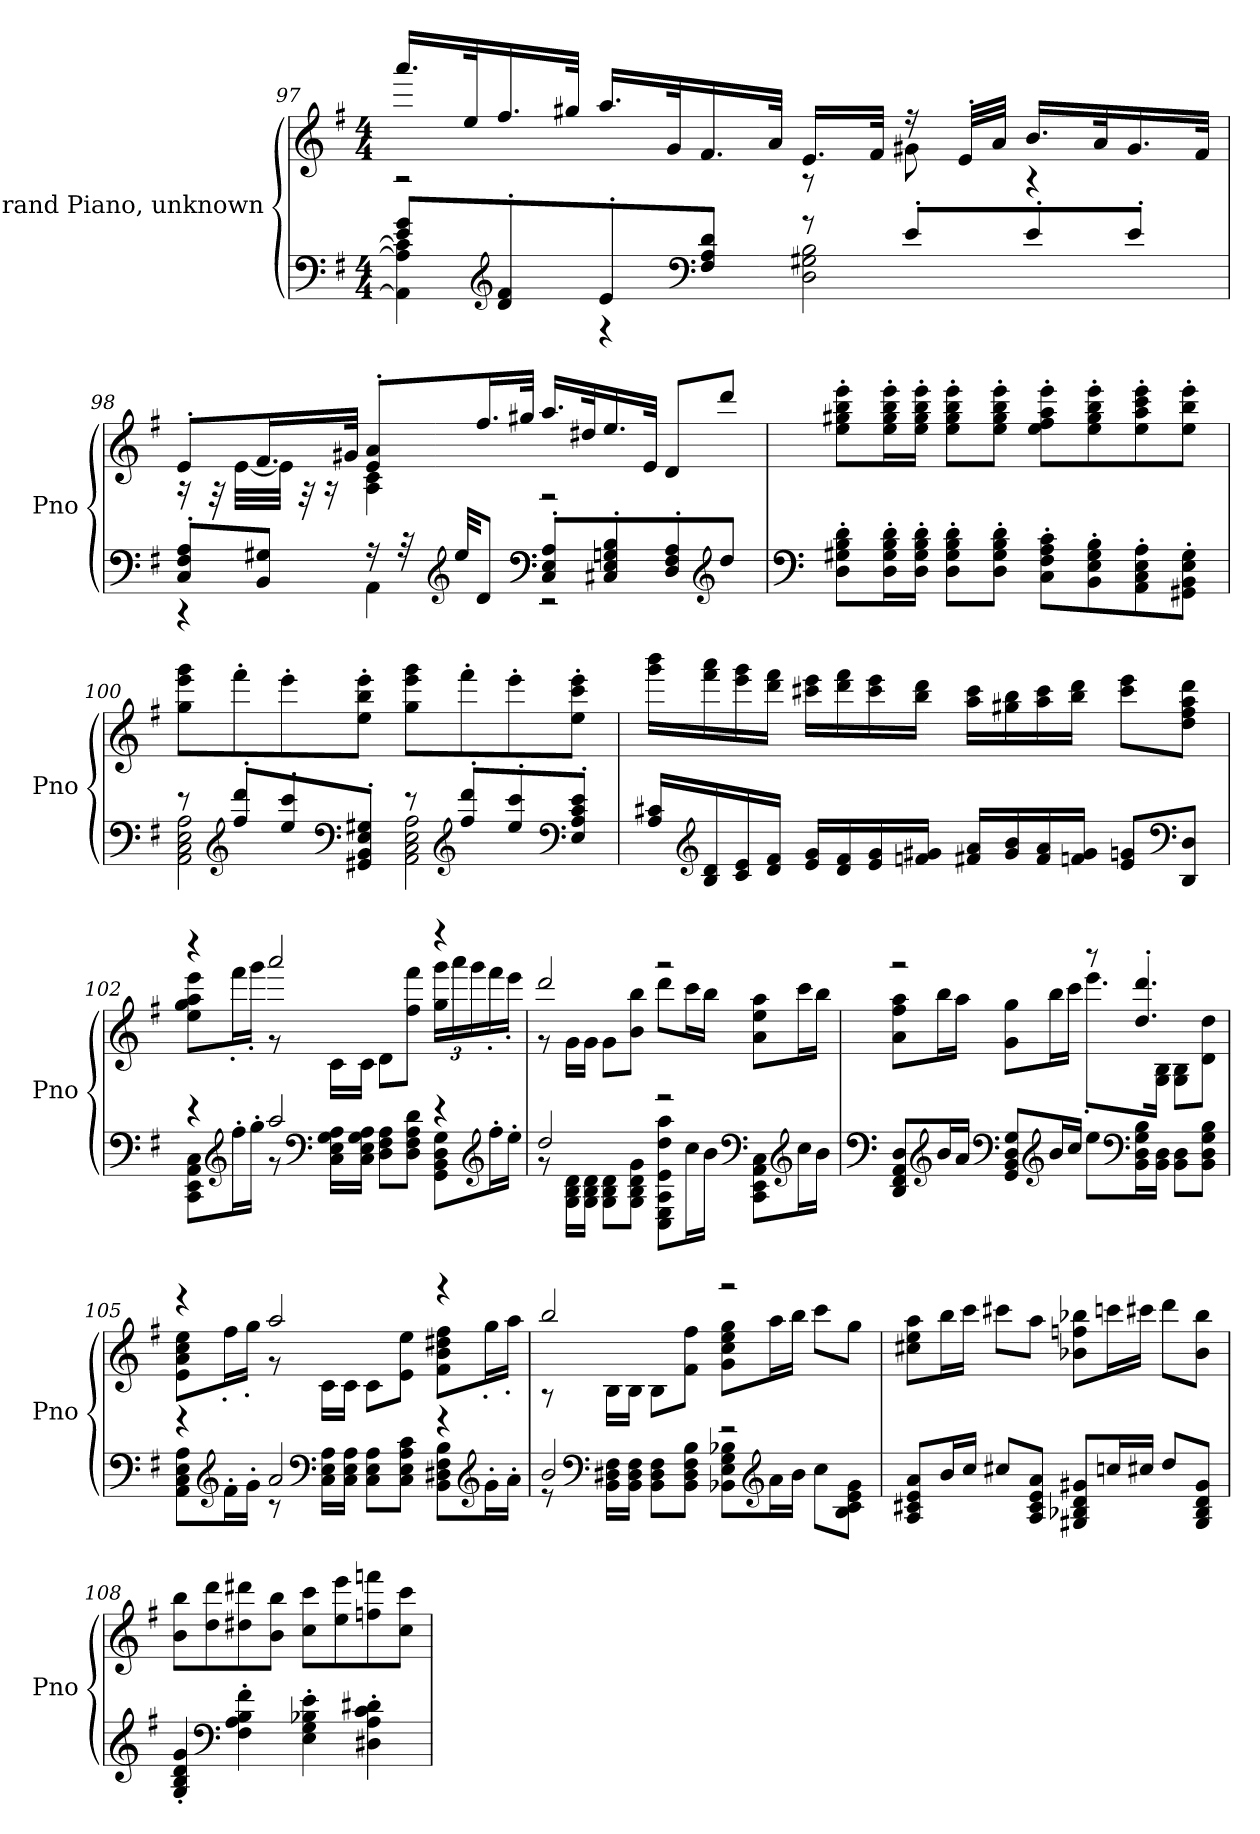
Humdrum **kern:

**kern	**kern
*part1	*part1
*staff2	*staff1
*I"Grand Piano, unknown	*
*I'Pno	*
*clefF4	*clefG2
*k[f#]	*k[f#]
*M4/4	*M4/4
=97	=97
*^	*^
8e/ 8g/L	4AA\] 4A\] 4c\]	16.aaa/LL	2r
.	.	32ee/K	.
*clefG2	*	*	*
8d/' 8f#/'	.	16.ff#/	.
.	.	32gg#X/JJk	.
8e'/	4r	16.aa/LL	.
.	.	32g/K	.
*clefF4	*	*	*
8F#/ 8A/ 8d/J	.	16.f#/	.
.	.	32a/JJk	.
8r	2D\ 2G#X\ 2B\	16.e/LL	8r
.	.	32f#/JJk	.
8e'/L	.	16r	8g#X\
.	.	32e'/LLL	.
.	.	32a/JJJ	.
8e'/	.	16.b/LL	4r
.	.	32a/K	.
8e'/J	.	16.g#/	.
.	.	32f#/JJk	.
!!LO:LB:g=z	!!
=98	=98	=98	=98
8C/' 8F#/' 8A/'L	4r	8e'/L	16r
.	.	.	32r
.	.	.	[32e\LLL
8BB/ 8G#X/J	.	16.f#/L	32e\JJJ]
.	.	.	32r
.	.	.	16r
.	.	32g#X/JJk	.
16r	4AA\	8e/' 8a/'L	4A\ 4c\
32r	.	.	.
*clefG2	*	*	*
32ee/KKL	.	.	.
8d/J	.	16.ff#/L	.
.	.	32gg#X/JJk	.
*clefF4	*	*	*
8C/' 8E/' 8A/'L	2r	16.aa/LL	2r
.	.	32dd#X/K	.
8C#X/' 8E/' 8Gn/' 8B/'	.	16.ee/	.
.	.	32e/JJk	.
8D/' 8F#/' 8A/'	.	8d/L	.
*clefG2	*	*	*
8dd/J	.	8ddd/J	.
*v	*v	*	*
*	*v	*v
=99	=99
*clefF4	*
8D\' 8G#X\' 8B\' 8d\'L	8ee\' 8gg#X\' 8bb\' 8eee\'L
16D\' 16G#\' 16B\' 16d\'L	16ee\' 16gg#\' 16bb\' 16eee\'L
16D\' 16G#\' 16B\' 16d\'JJ	16ee\' 16gg#\' 16bb\' 16eee\'JJ
8D\' 8G#\' 8B\' 8d\'L	8ee\' 8gg#\' 8bb\' 8eee\'L
8D\' 8G#\' 8B\' 8d\'J	8ee\' 8gg#\' 8bb\' 8eee\'J
8C\' 8F#\' 8A\' 8c\'L	8ee\' 8ff#\' 8aa\' 8eee\'L
8BB\' 8E\' 8G#\' 8B\'	8ee\' 8gg#\' 8bb\' 8eee\'
8AA\' 8C\' 8E\' 8A\'	8ee\' 8aa\' 8ccc\' 8eee\'
8GG#X\' 8BB\' 8E\' 8G#\'J	8ee\' 8bb\' 8eee\'J
!!LO:PB:g=z
=100	=100
*^	*
8r	2AA\ 2C\ 2E\ 2A\	8gg\ 8eee\ 8ggg\L
*clefG2	*	*
8ff#/' 8ddd/'L	.	8fff#'\
8ee/' 8ccc/'	.	8eee'\
*clefF4	*	*
8GG#X/' 8BB/' 8E/' 8G#X/'J	.	8ee\' 8bb\' 8eee\'J
8r	2AA\ 2C\ 2E\ 2A\	8gg\ 8eee\ 8ggg\L
*clefG2	*	*
8ff#/' 8ddd/'L	.	8fff#'\
8ee/' 8ccc/'	.	8eee'\
*clefF4	*	*
8E/' 8A/' 8c/' 8e/'J	.	8ee\' 8ccc\' 8eee\'J
*v	*v	*
=101	=101
16A/ 16c#X/LL	16ggg\ 16bbb\LL
*clefG2	*
16B/ 16d/	16fff#\ 16aaa\
16c#/ 16e/	16eee\ 16ggg\
16d/ 16f#/JJ	16ddd\ 16fff#\JJ
16e/ 16g/LL	16ccc#X\ 16eee\LL
16d/ 16f#/	16ddd\ 16fff#\
16e/ 16g/	16ccc#\ 16eee\
16fn/ 16g#X/JJ	16bb\ 16ddd\JJ
16f#X/ 16a/LL	16aa\ 16ccc#\LL
16g#/ 16b/	16gg#X\ 16bb\
16f#/ 16a/	16aa\ 16ccc#\
16fn/ 16g#/JJ	16bb\ 16ddd\JJ
8e/ 8gn/L	8ccc#\ 8eee\L
*clefF4	*
8DD/ 8D/J	8dd\ 8ff#\ 8aa\ 8ddd\J
!!LO:LB:g=z
=102	=102
*^	*^
4r	8CC\ 8EE\ 8AA\ 8C\L	4r	8ee\ 8gg\ 8aa\ 8eee\L
*clefG2	*	*	*
.	16ff#'\L	.	16fff#'\L
.	16gg'\JJ	.	16ggg'\JJ
2aa/	8r	2aaa/	8r
*clefF4	*	*	*
.	16C\ 16E\ 16G\ 16A\LL	.	16c\LL
.	16C\ 16E\ 16G\ 16A\JJ	.	16c\JJ
.	8D\ 8F#\ 8A\L	.	8d\L
.	8D\ 8F#\ 8A\ 8d\J	.	8ff#\ 8fff#\J
*	*	*	*Xbrackettup
4r	8GG\ 8BB\ 8D\ 8G\L	4r	24gg\ 24ggg\LL
.	.	.	24aaa\
.	.	.	24ggg\
*clefG2	*	*	*
.	16ff#'\L	.	16fff#'\
.	16ee'\JJ	.	16eee'\JJ
=103	=103	=103	=103
2dd/	8r	2ddd/	8r
.	16G\ 16B\ 16d\LL	.	16g\LL
.	16G\ 16B\ 16d\JJ	.	16g\JJ
.	8G\ 8B\ 8d\L	.	8g\L
.	8G\ 8B\ 8d\ 8g\J	.	8b\ 8bb\J
2r	8C\ 8E\ 8A\ 8e\ 8dd\ 8aa\L	2r	8ddd\L
.	16cc\L	.	16ccc\L
.	16b\JJ	.	16bb\JJ
*clefF4	*	*	*
.	8CC\ 8EE\ 8AA\ 8C\L	.	8a\ 8ee\ 8aa\L
*clefG2	*	*	*
.	16cc\L	.	16ccc\L
.	16b\JJ	.	16bb\JJ
*v	*v	*	*
!!LO:LB:g=z	!!
=104	=104	=104
*clefF4	*	*
8DD/ 8FF#/ 8AA/ 8D/L	2r	8a\ 8ff#\ 8aa\L
*clefG2	*	*
16b/L	.	16bb\L
16a/JJ	.	16aa\JJ
*clefF4	*	*
8GG/ 8BB/ 8D/ 8G/L	.	8g\ 8gg\L
*clefG2	*	*
16b/L	.	16bb\L
16cc/JJ	.	16ccc\JJ
8ee\L	8r	8.eee'\L
*clefF4	*	*
16BB\ 16D\ 16G\ 16B\L	4.dd/' 4.ddd/'	.
16BB\ 16D\JJ	.	16G\ 16B\Jk
8BB\ 8D\L	.	8G\ 8B\L
8BB\ 8D\ 8G\ 8B\J	.	8d\ 8dd\J
=105	=105	=105
*^	*	*
4r	8AA\ 8C\ 8E\ 8A\L	4r	8e\ 8a\ 8cc\ 8ee\L
*clefG2	*	*	*
.	16f#'\L	.	16ff#'\L
.	16g'\JJ	.	16gg'\JJ
2a/	8r	2aa/	8r
*clefF4	*	*	*
.	16C\ 16E\ 16A\LL	.	16c\LL
.	16C\ 16E\ 16A\JJ	.	16c\JJ
.	8C\ 8E\ 8A\L	.	8c\L
.	8C\ 8E\ 8A\ 8c\J	.	8e\ 8ee\J
4r	8BB\ 8D#X\ 8F#\ 8B\L	4r	8f#\ 8b\ 8dd#X\ 8ff#\L
*clefG2	*	*	*
.	16g'\L	.	16gg'\L
.	16a'\JJ	.	16aa'\JJ
!!LO:LB:g=z	!!
=106	=106	=106	=106
2b/	8r	2bb/	8r
*clefF4	*	*	*
.	16BB\ 16D#X\ 16F#\LL	.	16B\LL
.	16BB\ 16D#\ 16F#\JJ	.	16B\JJ
.	8BB\ 8D#\ 8F#\L	.	8B\L
.	8BB\ 8D#\ 8F#\ 8B\J	.	8f#\ 8ff#\J
2r	8BB-X\ 8E\ 8G\ 8B-X\L	2r	8g\ 8cc\ 8ee\ 8gg\L
*clefG2	*	*	*
.	16a\L	.	16aa\L
.	16b\JJ	.	16bb\JJ
.	8cc\L	.	8ccc\L
.	8B-\ 8c\ 8e\ 8g\J	.	8gg\J
*v	*v	*	*
*	*v	*v
=107	=107
8A/ 8c#X/ 8e/ 8a/L	8cc#X\ 8ee\ 8aa\L
16b/L	16bb\L
16cc/JJ	16ccc\JJ
8cc#X/L	8ccc#X\L
8A/ 8c#/ 8e/ 8a/J	8aa\J
8G#X/ 8B-X/ 8d/ 8g#X/L	8b-X\ 8ffn\ 8bb-X\L
16ccn/L	16cccn\L
16cc#X/JJ	16ccc#X\JJ
8dd/L	8ddd\L
8G#/ 8B-/ 8d/ 8g#/J	8b-\ 8bb-\J
!!LO:LB:g=z
=108	=108
4G/' 4B/' 4d/' 4g/'	8b\ 8bb\L
.	8dd\ 8ddd\
*clefF4	*
4F#\' 4A\' 4B\' 4f#\'	8dd#X\ 8ddd#X\
.	8b\ 8bb\J
4E\' 4G\' 4B-X\' 4e\'	8cc\ 8ccc\L
.	8ee\ 8eee\
4D#X\' 4A\' 4c\' 4d#X\'	8ffn\ 8fffn\
.	8cc\ 8ccc\J
=	=
*-	*-
